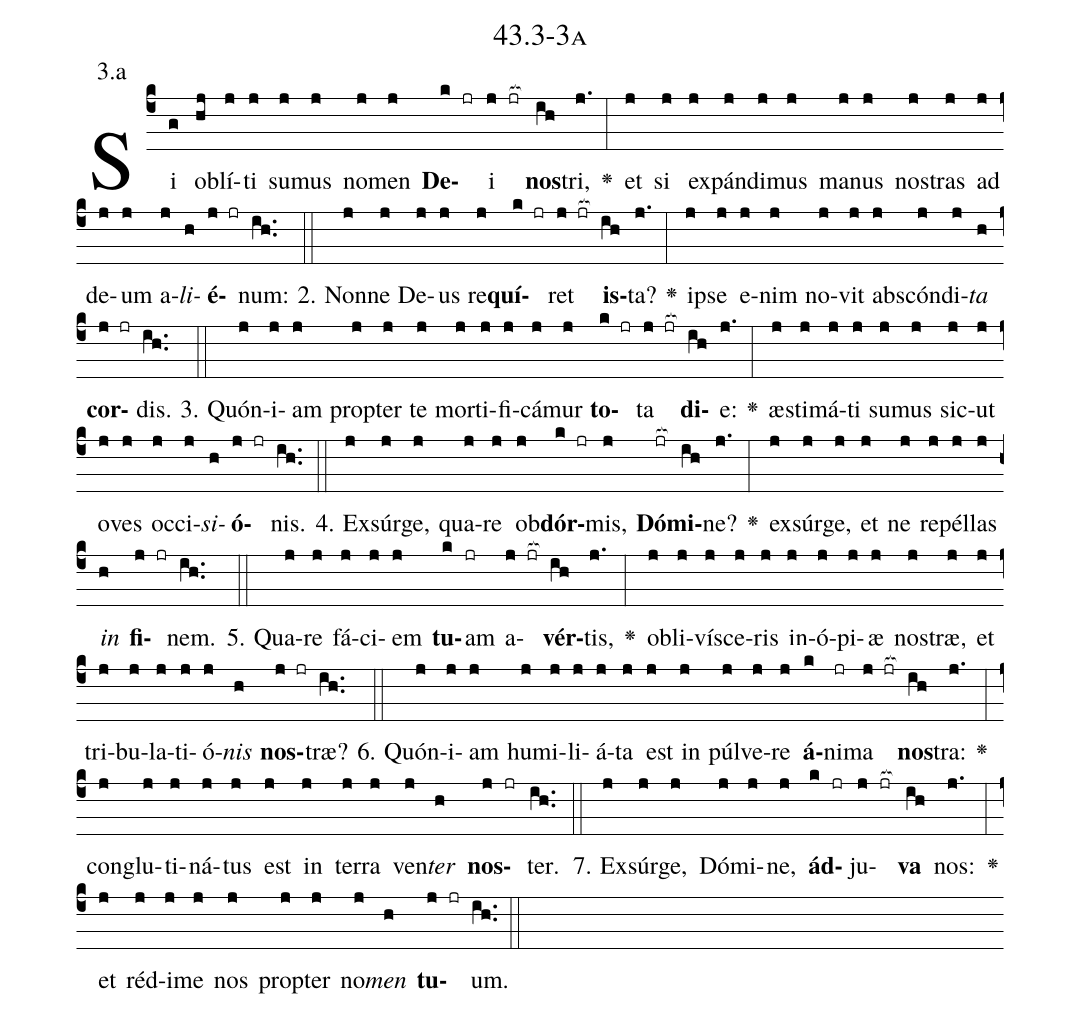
name: 43.3-3a;
annotation: 3.a;
%%
(c4)Si(g) ob(hj)lí(j)ti(j) su(j)mus(j) no(j)men(j) <b>De</b>(k jr)i(j jr[ocb:1{]) <b>nos</b>(ih[ocb:0}])tri,(j.) <v>\greheightstar</v>(:) et(j) si(j) ex(j)pán(j)di(j)mus(j) ma(j)nus(j) nos(j)tras(j) ad(j) de(j)um(j) a(j)<i>li</i>(h)<b>é</b>(j jr)num:(ih..) (::)
2. Non(j)ne(j) De(j)us(j) re(j)<b>quí</b>(k jr)ret(j jr[ocb:1{]) <b>is</b>(ih[ocb:0}])ta?(j.) <v>\greheightstar</v>(:) ip(j)se(j) e(j)nim(j) no(j)vit(j) abs(j)cón(j)di(j)<i>ta</i>(h) <b>cor</b>(j jr)dis.(ih..) (::)
3. Quón(j)i(j)am(j) prop(j)ter(j) te(j) mor(j)ti(j)fi(j)cá(j)mur(j) <b>to</b>(k jr)ta(j jr[ocb:1{]) <b>di</b>(ih[ocb:0}])e:(j.) <v>\greheightstar</v>(:) æs(j)ti(j)má(j)ti(j) su(j)mus(j) sic(j)ut(j) o(j)ves(j) oc(j)ci(j)<i>si</i>(h)<b>ó</b>(j jr)nis.(ih..) (::)
4. Ex(j)súr(j)ge,(j) qua(j)re(j) ob(j)<b>dór</b>(k jr)mis,(j) <b>Dó</b>(jr[ocb:1{])<b>mi</b>(ih[ocb:0}])ne?(j.) <v>\greheightstar</v>(:) ex(j)súr(j)ge,(j) et(j) ne(j) re(j)pél(j)las(j) <i>in</i>(h) <b>fi</b>(j jr)nem.(ih..) (::)
5. Qua(j)re(j) fá(j)ci(j)em(j) <b>tu</b>(k)am(jr) a(j jr[ocb:1{])<b>vér</b>(ih[ocb:0}])tis,(j.) <v>\greheightstar</v>(:) ob(j)li(j)ví(j)sce(j)ris(j) in(j)ó(j)pi(j)æ(j) nos(j)træ,(j) et(j) tri(j)bu(j)la(j)ti(j)ó(j)<i>nis</i>(h) <b>nos</b>(j jr)træ?(ih..) (::)
6. Quón(j)i(j)am(j) hu(j)mi(j)li(j)á(j)ta(j) est(j) in(j) púl(j)ve(j)re(j) <b>á</b>(k)ni(jr)ma(j jr[ocb:1{]) <b>nos</b>(ih[ocb:0}])tra:(j.) <v>\greheightstar</v>(:) con(j)glu(j)ti(j)ná(j)tus(j) est(j) in(j) ter(j)ra(j) ven(j)<i>ter</i>(h) <b>nos</b>(j jr)ter.(ih..) (::)
7. Ex(j)súr(j)ge,(j) Dó(j)mi(j)ne,(j) <b>ád</b>(k jr)ju(j jr[ocb:1{])<b>va</b>(ih[ocb:0}]) nos:(j.) <v>\greheightstar</v>(:) et(j) réd(j)i(j)me(j) nos(j) prop(j)ter(j) no(j)<i>men</i>(h) <b>tu</b>(j jr)um.(ih..) (::)
